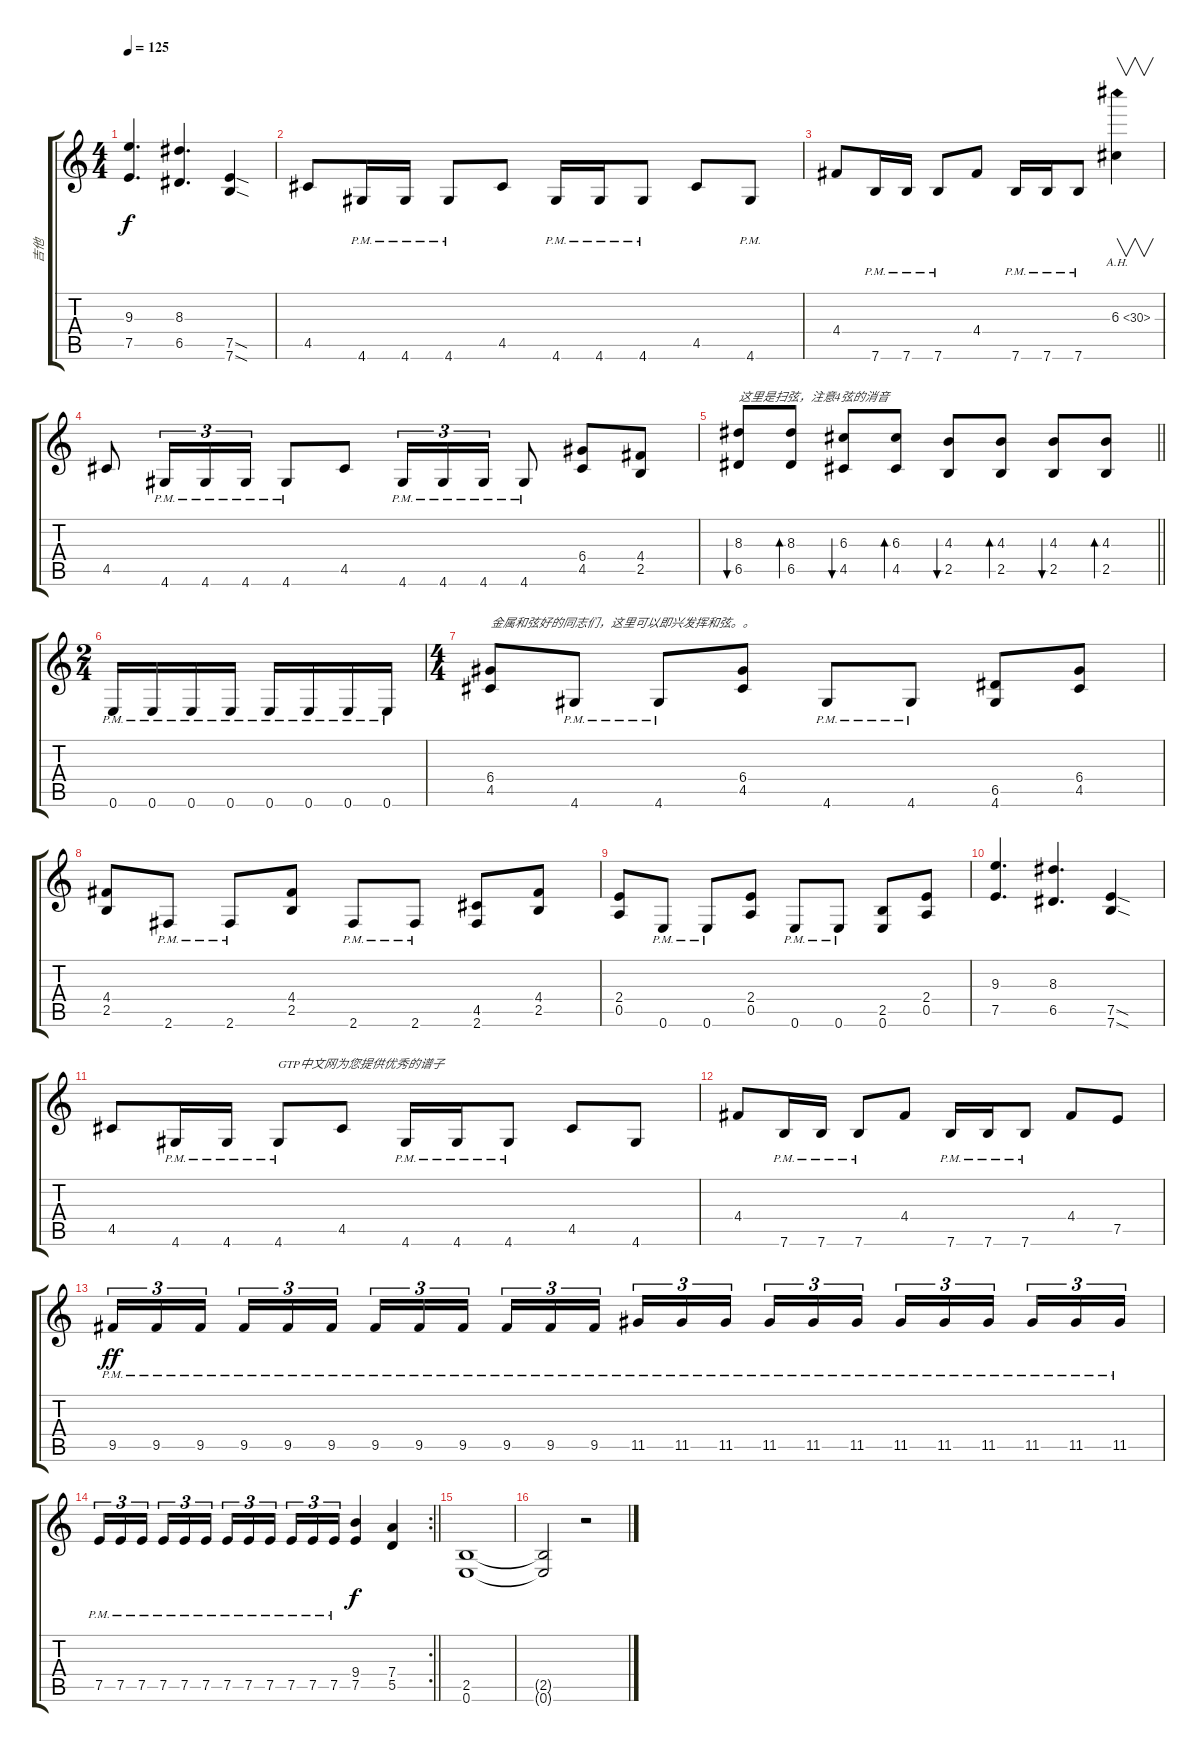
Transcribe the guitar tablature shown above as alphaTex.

\track ("吉他" "吉他") {instrument overdrivenguitar}
\staff {score tabs}
\tuning (E4 B3 G3 D3 A2 E2) {hide}
\ts (4 4)
\tempo 125
\clef g2
\ks c
(9.3 7.5).4{d dy f} (8.3 6.5).4{d} (7.5{sod} 7.6{sod}).4 |
4.5.8 4.6{pm}.16 4.6{pm}.16 4.6{pm}.8 4.5.8 4.6{pm}.16 4.6{pm}.16 4.6{pm}.8 4.5.8 4.6{pm}.8 |
4.4.8 7.6{pm}.16 7.6{pm}.16 7.6{pm}.8 4.4.8 7.6{pm}.16 7.6{pm}.16 7.6{pm}.8 6.3{ah 24}.4{v} |
4.5.8 4.6{pm}.16{tu (3 2)} 4.6{pm}.16{tu (3 2)} 4.6{pm}.16{tu (3 2)} 4.6{pm}.8 4.5.8 4.6{pm}.16{tu (3 2)} 4.6{pm}.16{tu (3 2)} 4.6{pm}.16{tu (3 2)} 4.6{pm}.8 (6.4 4.5).8 (4.4 2.5).8 |
\barLineRight lightlight
(8.3 6.5).8{bu 60 txt "这里是扫弦，注意4弦的消音"} (8.3 6.5).8{bd 60} (6.3 4.5).8{bu 60} (6.3 4.5).8{bd 60} (4.3 2.5).8{bu 60} (4.3 2.5).8{bd 60} (4.3 2.5).8{bu 60} (4.3 2.5).8{bd 60} |
\ts (2 4)
0.6{pm}.16 0.6{pm}.16 0.6{pm}.16 0.6{pm}.16 0.6{pm}.16 0.6{pm}.16 0.6{pm}.16 0.6{pm}.16 |
\ts (4 4)
(6.4 4.5).8{txt "金属和弦好的同志们，这里可以即兴发挥和弦。。"} 4.6{pm}.8 4.6{pm}.8 (6.4 4.5).8 4.6{pm}.8 4.6{pm}.8 (6.5 4.6).8 (6.4 4.5).8 |
(4.4 2.5).8 2.6{pm}.8 2.6{pm}.8 (4.4 2.5).8 2.6{pm}.8 2.6{pm}.8 (4.5 2.6).8 (4.4 2.5).8 |
(2.4 0.5).8 0.6{pm}.8 0.6{pm}.8 (2.4 0.5).8 0.6{pm}.8 0.6{pm}.8 (2.5 0.6).8 (2.4 0.5).8 |
(9.3 7.5).4{d} (8.3 6.5).4{d} (7.5{sod} 7.6{sod}).4 |
4.5.8 4.6{pm}.16 4.6{pm}.16 4.6{pm}.8{txt "GTP中文网为您提供优秀的谱子"} 4.5.8 4.6{pm}.16 4.6{pm}.16 4.6{pm}.8 4.5.8 4.6.8 |
4.4.8 7.6{pm}.16 7.6{pm}.16 7.6{pm}.8 4.4.8 7.6{pm}.16 7.6{pm}.16 7.6{pm}.8 4.4.8 7.5.8 |
9.5{pm}.16{tu (3 2) dy ff} 9.5{pm}.16{tu (3 2)} 9.5{pm}.16{tu (3 2) beam splitsecondary} 9.5{pm}.16{tu (3 2)} 9.5{pm}.16{tu (3 2)} 9.5{pm}.16{tu (3 2)} 9.5{pm}.16{tu (3 2)} 9.5{pm}.16{tu (3 2)} 9.5{pm}.16{tu (3 2) beam splitsecondary} 9.5{pm}.16{tu (3 2)} 9.5{pm}.16{tu (3 2)} 9.5{pm}.16{tu (3 2)} 11.5{pm}.16{tu (3 2)} 11.5{pm}.16{tu (3 2)} 11.5{pm}.16{tu (3 2) beam splitsecondary} 11.5{pm}.16{tu (3 2)} 11.5{pm}.16{tu (3 2)} 11.5{pm}.16{tu (3 2)} 11.5{pm}.16{tu (3 2)} 11.5{pm}.16{tu (3 2)} 11.5{pm}.16{tu (3 2) beam splitsecondary} 11.5{pm}.16{tu (3 2)} 11.5{pm}.16{tu (3 2)} 11.5{pm}.16{tu (3 2)} |
\rc 2
\barLineRight lightlight
7.5{pm}.16{tu (3 2)} 7.5{pm}.16{tu (3 2)} 7.5{pm}.16{tu (3 2) beam splitsecondary} 7.5{pm}.16{tu (3 2)} 7.5{pm}.16{tu (3 2)} 7.5{pm}.16{tu (3 2)} 7.5{pm}.16{tu (3 2)} 7.5{pm}.16{tu (3 2)} 7.5{pm}.16{tu (3 2) beam splitsecondary} 7.5{pm}.16{tu (3 2)} 7.5{pm}.16{tu (3 2)} 7.5{pm}.16{tu (3 2)} (9.4 7.5).4{dy f} (7.4 5.5).4 |
(2.5 0.6).1 |
(2.5{t} 0.6{t}).2 r.2
